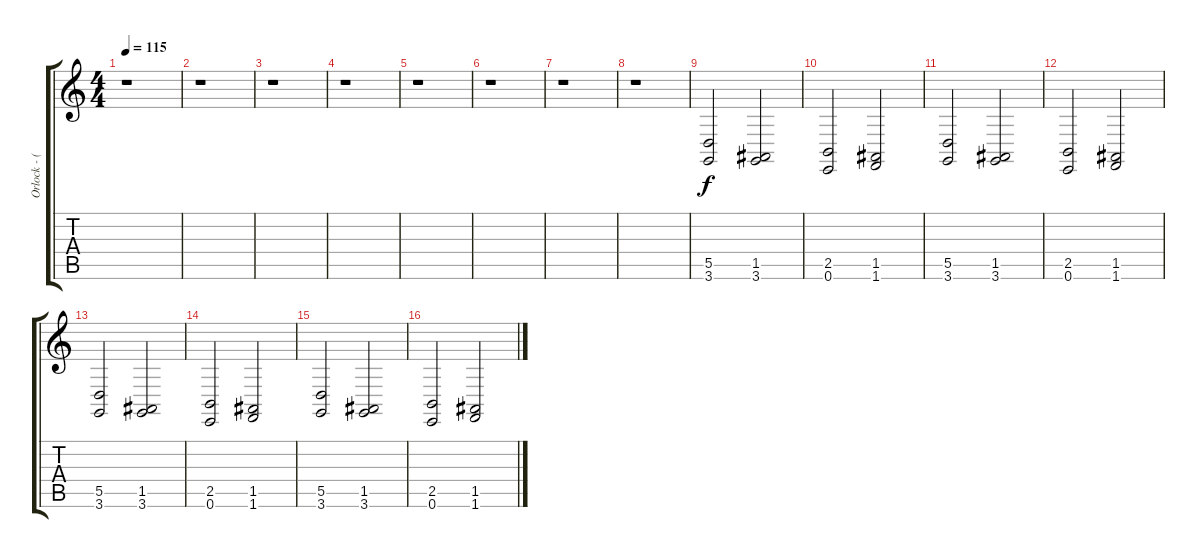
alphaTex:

\track ("Orlock - (Piano)" "Orlock - (") {instrument acousticgrandpiano}
\staff {score tabs}
\tuning (E4 B3 G3 D3 A2 E2) {hide}
\ts (4 4)
\tempo 115
\clef g2
\ks c
r.1{dy f instrument acousticgrandpiano} |
r.1 |
r.1 |
r.1 |
r.1 |
r.1 |
r.1 |
r.1 |
(5.5 3.6).2 (1.5 3.6).2 |
(2.5 0.6).2 (1.5 1.6).2 |
(5.5 3.6).2 (1.5 3.6).2 |
(2.5 0.6).2 (1.5 1.6).2 |
(5.5 3.6).2 (1.5 3.6).2 |
(2.5 0.6).2 (1.5 1.6).2 |
(5.5 3.6).2 (1.5 3.6).2 |
(2.5 0.6).2 (1.5 1.6).2
